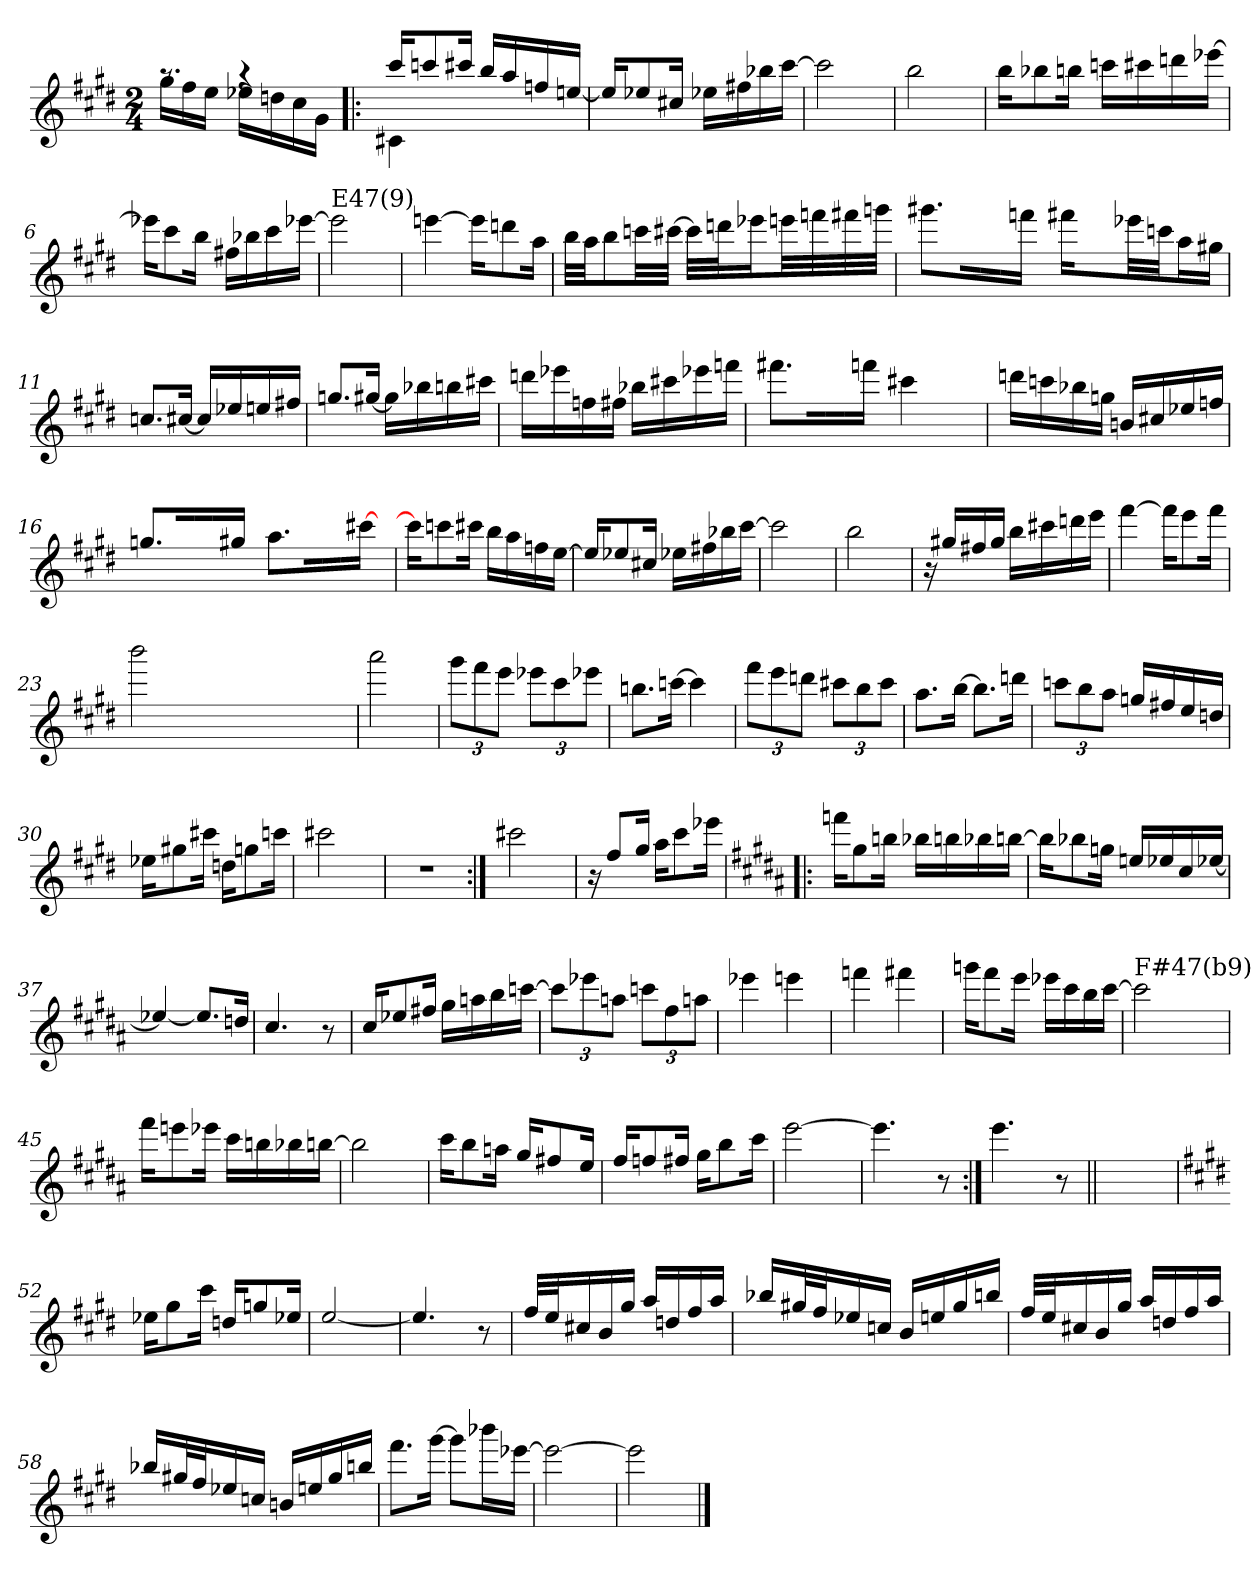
**kern
*part1
*staff1
*clefG2
*k[f#c#g#d#]
*E:
*M2/4
=
*^
8.rgg	16gg#\LL
.	16ff#\
.	16ee\JJ
4rgg	16ee-X\LL
.	16ddn\
.	16cc#\
.	16g#\JJ
=1!|:	=1!|:
16ccc#/KL	4c#X\
8cccn/	.
16ccc#X/Jk	.
16bb/LL	4ryy
16aa/	.
16ffn/	.
[>16een/JJ	.
*v	*v
=2
16ee/KL]
8ee-X/
16cc#X/Jk
16ee-X\LL
16ff#X\
16bb-X\
[>16ccc#\JJ
=3
2ccc#\]
!!LO:LB:g=z
=4
2bb\
=5
16bb\KL
8bb-X\
16bbn\Jk
16cccn\LL
16ccc#X\
16dddn\
[>16eee-X\JJ
=6
16eee-X\KL]
8ccc#\
16bb\Jk
16ff#X\LL
16bb-X\
16ccc#\
[>16eee-X\JJ
=7
!LO:TX:a:t=E47(9)
2eee-\]
!!LO:LB:g=z
=8
[>4eeen\
16eee\KL]
8dddn\
16aa\Jk
=9
32bb\LLL
32aa\JJ
8bb\
32cccn\LL
[>32ccc#X\JJJ
32ccc#\LLL]
32dddn\J
16eee-X\J
32eeen\LL
32fffn\
32fff#X\
32gggn\JJJ
=10
8.ggg#X\L
16ryy
16ryy
16ryy
16fffn\Jk
16ryy
16fff#X\LL
4ryy
32eee-X\L
32cccn\JJ
16aa\L
16gg#X\JJ
=11
8.ccn/L
[16cc#X/Jk
16cc#/LL]
16ee-X/
16een/
16ff#X/JJ
!!LO:LB:g=z
=12
8.ggn/L
[16gg#X/Jk
16gg#\LL]
16bb-X\
16bbn\
16ccc#X\JJ
=13
16dddn\LL
16eee-X\
16ffn\
16ff#X\JJ
16bb-X\LL
16ccc#X\
16eee-X\
16fffn\JJ
=14
8.fff#X\L
16ryy
16ryy
16ryy
16fffn\Jk
16ryy
4ccc#X\
4ryy
=15
16dddn\LL
16cccn\
16bb-X\
16ggn\JJ
16bn/LL
16cc#X/
16ee-X/
16ffn/JJ
!!LO:LB:g=z
=16
8.ggn/L
16ryy
16ryy
16ryy
16gg#X/Jk
16ryy
8.aa\L
16ryy
16ryy
16ryy
[>16ccc#X\Jk
16ryy
=17
16ccc#\KL]
8cccn\
16ccc#X\Jk
16bb\LL
16aa\
16ffn\
[>16ee\JJ
=18
16ee/KL]
8ee-X/
16cc#X/Jk
16ee-X\LL
16ff#X\
16bb-X\
[>16ccc#\JJ
=19
2ccc#\]
!!LO:LB:g=z
=20
2bb\
=21
16r
16gg#X/LL
16ff#X/
16gg#/JJ
16bb\LL
16ccc#X\
16dddn\
16eee\JJ
=22
[>4fff#\
16fff#\KL]
8eee\
16fff#\Jk
=23
2bbb\
16ryy
16ryy
16ryy
16ryy
16ryy
16ryy
16ryy
16ryy
=24
2aaa\
!!LO:LB:g=z
=25
12ggg#\L
12fff#\
12eee\J
12eee-X\L
12ccc#\
12eee-X\J
=26
8.bbn\L
[>16cccn\Jk
4ccc\]
=27
12fff#\L
12eee\
12dddn\J
12ccc#X\L
12bb\
12ccc#\J
=28
8.aa\L
[>16bb\Jk
8.bb\L]
16dddn\Jk
=29
12cccn\L
12bb\
12aa\J
16ggn/LL
16ff#X/
16ee/
16ddn/JJ
!!LO:LB:g=z
=30
16ee-X\KL
8gg#X\
16ccc#X\Jk
16ddn\KL
8ggn\
16cccn\Jk
=31
2ccc#X\
=32
2r
=33:|!
2ccc#X\
=34
16r
8ff#/L
16gg#/Jk
16aa\KL
8ccc#\
16eee-X\Jk
!!LO:PB:g=z
=35!|:
*k[f#c#g#d#a#]
*B:
16fffn\KL
8gg#\
16bbn\Jk
16bb-X\LL
16bbn\
16bb-X\
[16bbn\JJ
=36
16bbn\KL]
8bb-X\
16ggn\Jk
16een/LL
16ee-X/
16cc#/
[<16ee-X/JJ
=37
4ee-X/_
8.ee-/L]
16ddn/Jk
=38
4.cc#/
8r
=39
16cc#/KL
8ee-X/
16ff#X/Jk
16gg#\LL
16aan\
16bb\
[>16cccn\JJ
!!LO:LB:g=z
=40
12cccn\L]
12eee-X\
12aan\J
12cccn\L
12ff#\
12aan\J
=41
4eee-X\
4eeen\
=42
4fffn\
4fff#X\
=43
16gggn\KL
8fff#\
16eee\Jk
16eee-X\LL
16ccc#\
16bb\
[16ccc#\JJ
!!LO:LB:g=z
=44
!LO:TX:a:t=F#47(b9)
2ccc#\]
=45
16fff#\KL
8eeen\
16eee-X\Jk
16ccc#\LL
16bbn\
16bb-X\
[>16bbn\JJ
=46
2bb\]
=47
16ccc#\KL
8bb\
16aan\Jk
16gg#/KL
8ff#X/
16ee/Jk
=48
16ff#/KL
8ffn/
16ff#X/Jk
16gg#\KL
8bb\
16ccc#\Jk
!!LO:LB:g=z
=49
[>2eee\
=50
4.eee\]
8r
=51:|!
4.eee\
8r
=51X511||
2ryy
!!LO:LB:g=z
=52
*k[f#c#g#d#]
*E:
16ee-X\KL
8gg#\
16ccc#\Jk
16ddn/KL
8ggn/
16ee-X/Jk
=53
[<2ee/
=54
4.ee/]
8r
=55
32ff#/LLL
32ee/J
16cc#X/
16b/
16gg#/JJ
16aa/LL
16ddn/
16ff#/
16aa/JJ
!!LO:LB:g=z
=56
16bb-X/LL
32gg#X/L
32ff#/J
16ee-X/
16ccn/JJ
16b/LL
16een/
16gg#/
16bbn/JJ
=57
32ff#/LLL
32ee/J
16cc#X/
16b/
16gg#/JJ
16aa/LL
16ddn/
16ff#/
16aa/JJ
=58
16bb-X/LL
32gg#X/L
32ff#/J
16ee-X/
16ccn/JJ
16bn/LL
16een/
16gg#/
16bbn/JJ
!!LO:LB:g=z
=59
8.fff#\L
[>16ggg#\Jk
8ggg#\L]
16bbb-X\L
[>16eee-X\JJ
=60
2eee-\_
=61
2eee-\]
==
*-
